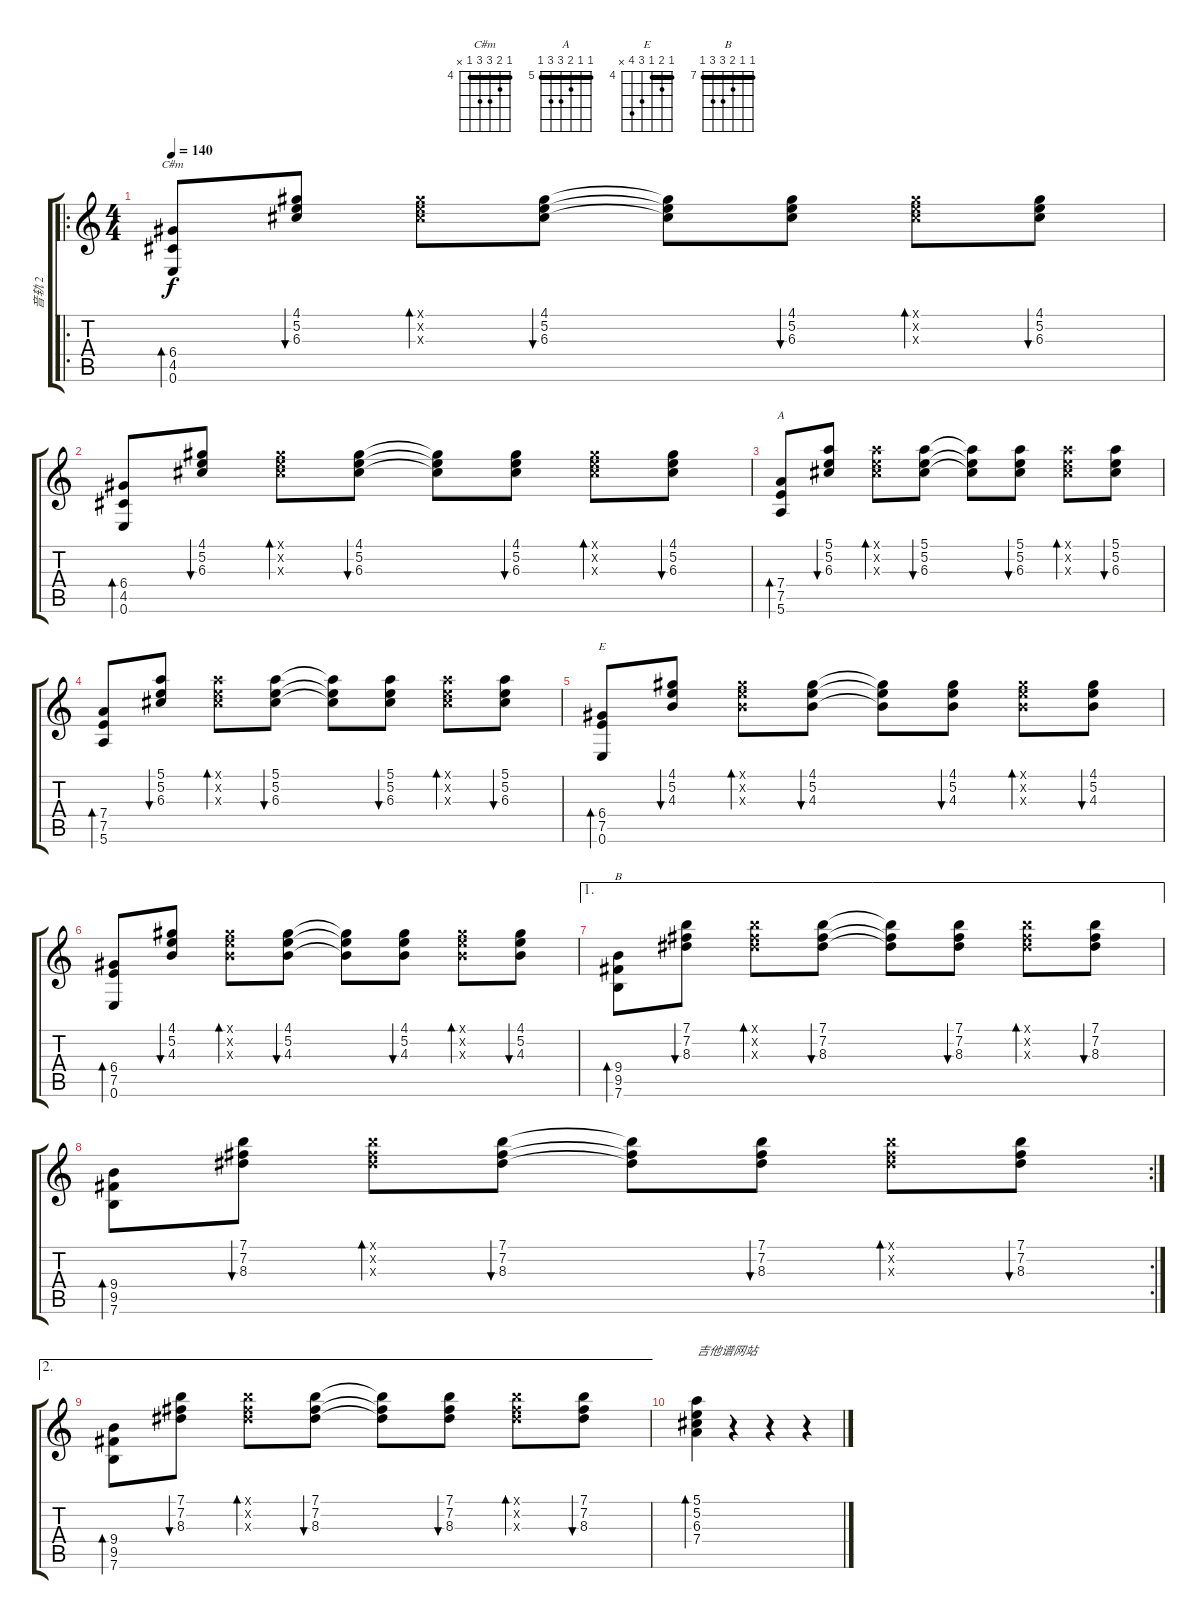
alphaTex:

\track ("音轨 2" "音轨 2") {instrument acousticguitarsteel}
\staff {score tabs}
\tuning (E4 B3 G3 D3 A2 E2) {hide}
\chord ("C#m" 4 5 6 6 4 x) {firstfret 4 barre 4}
\chord ("A" 5 5 6 7 7 5) {firstfret 5 barre 5}
\chord ("E" 4 5 4 6 7 x) {firstfret 4 barre 4}
\chord ("B" 7 7 8 9 9 7) {firstfret 7 barre 7}
\ro
\ts (4 4)
\tempo 140
\clef g2
\ks c
(6.4 4.5 0.6).8{bd 30 ch "C#m" dy f} (4.1 5.2 6.3).8{bu 30} (4.1{x} 5.2{x} 6.3{x}).8{bd 30} (4.1 5.2 6.3).8{bu 30} (4.1{t} 5.2{t} 6.3{t}).8 (4.1 5.2 6.3).8{bu 30} (4.1{x} 5.2{x} 6.3{x}).8{bd 30} (4.1 5.2 6.3).8{bu 30} |
(6.4 4.5 0.6).8{bd 30} (4.1 5.2 6.3).8{bu 30} (4.1{x} 5.2{x} 6.3{x}).8{bd 30} (4.1 5.2 6.3).8{bu 30} (4.1{t} 5.2{t} 6.3{t}).8 (4.1 5.2 6.3).8{bu 30} (4.1{x} 5.2{x} 6.3{x}).8{bd 30} (4.1 5.2 6.3).8{bu 30} |
(7.4 7.5 5.6).8{bd 30 ch "A"} (5.1 5.2 6.3).8{bu 30} (5.1{x} 5.2{x} 6.3{x}).8{bd 30} (5.1 5.2 6.3).8{bu 30} (5.1{t} 5.2{t} 6.3{t}).8 (5.1 5.2 6.3).8{bu 30} (5.1{x} 5.2{x} 6.3{x}).8{bd 30} (5.1 5.2 6.3).8{bu 30} |
(7.4 7.5 5.6).8{bd 30} (5.1 5.2 6.3).8{bu 30} (5.1{x} 5.2{x} 6.3{x}).8{bd 30} (5.1 5.2 6.3).8{bu 30} (5.1{t} 5.2{t} 6.3{t}).8 (5.1 5.2 6.3).8{bu 30} (5.1{x} 5.2{x} 6.3{x}).8{bd 30} (5.1 5.2 6.3).8{bu 30} |
(6.4 7.5 0.6).8{bd 30 ch "E"} (4.1 5.2 4.3).8{bu 30} (4.1{x} 5.2{x} 4.3{x}).8{bd 30} (4.1 5.2 4.3).8{bu 30} (4.1{t} 5.2{t} 4.3{t}).8 (4.1 5.2 4.3).8{bu 30} (4.1{x} 5.2{x} 4.3{x}).8{bd 30} (4.1 5.2 4.3).8{bu 30} |
(6.4 7.5 0.6).8{bd 30} (4.1 5.2 4.3).8{bu 30} (4.1{x} 5.2{x} 4.3{x}).8{bd 30} (4.1 5.2 4.3).8{bu 30} (4.1{t} 5.2{t} 4.3{t}).8 (4.1 5.2 4.3).8{bu 30} (4.1{x} 5.2{x} 4.3{x}).8{bd 30} (4.1 5.2 4.3).8{bu 30} |
\ae 1
(9.4 9.5 7.6).8{bd 30 ch "B"} (7.1 7.2 8.3).8{bu 30} (7.1{x} 7.2{x} 8.3{x}).8{bd 30} (7.1 7.2 8.3).8{bu 30} (7.1{t} 7.2{t} 8.3{t}).8 (7.1 7.2 8.3).8{bu 30} (7.1{x} 7.2{x} 8.3{x}).8{bd 30} (7.1 7.2 8.3).8{bu 30} |
\rc 2
(9.4 9.5 7.6).8{bd 30} (7.1 7.2 8.3).8{bu 30} (7.1{x} 7.2{x} 8.3{x}).8{bd 30} (7.1 7.2 8.3).8{bu 30} (7.1{t} 7.2{t} 8.3{t}).8 (7.1 7.2 8.3).8{bu 30} (7.1{x} 7.2{x} 8.3{x}).8{bd 30} (7.1 7.2 8.3).8{bu 30} |
\ae 2
(9.4 9.5 7.6).8{bd 30} (7.1 7.2 8.3).8{bu 30} (7.1{x} 7.2{x} 8.3{x}).8{bd 30} (7.1 7.2 8.3).8{bu 30} (7.1{t} 7.2{t} 8.3{t}).8 (7.1 7.2 8.3).8{bu 30} (7.1{x} 7.2{x} 8.3{x}).8{bd 30} (7.1 7.2 8.3).8{bu 30} |
(5.1 5.2 6.3 7.4).4{bd 30 txt "吉他谱网站"} r.4 r.4 r.4
